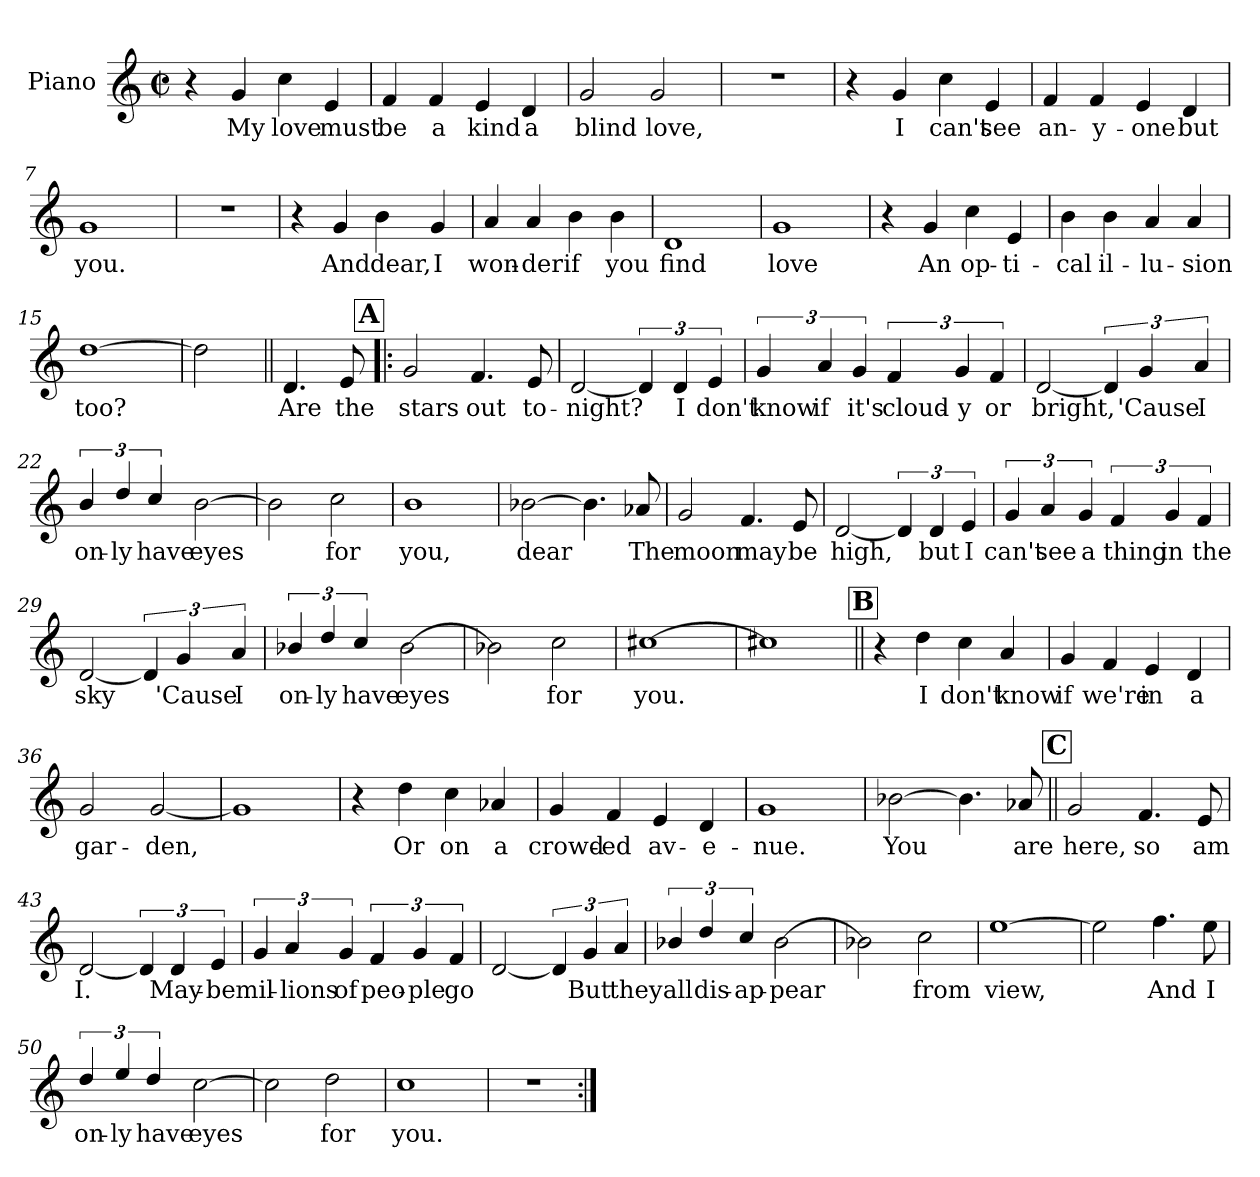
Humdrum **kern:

**kern	**text
*part1	*part1
*staff1	*staff1
*I"Piano	*
*I'Pno	*
*clefG2	*
*k[]	*
*C:	*
*M2/2	*
*met(c|)	*
=1	=1
4r	.
4g/	My
4cc\	love
4e/	must
=2	=2
4f/	be
4f/	a
4e/	kind
4d/	a
=3	=3
2g/	blind
2g/	love,
=4	=4
1r	.
!!LO:LB:g=z
=5	=5
4r	.
4g/	I
4cc\	can't
4e/	see
=6	=6
4f/	an-
4f/	-y-
4e/	-one
4d/	but
=7	=7
1g	you.
=8	=8
1r	.
!!LO:LB:g=z
=9	=9
4r	.
4g/	And
4b\	dear,
4g/	I
=10	=10
4a/	won-
4a/	-der
4b\	if
4b\	you
=11	=11
1d	find
=12	=12
1g	love
!!LO:LB:g=z
=13	=13
4r	.
4g/	An
4cc\	op-
4e/	-ti-
=14	=14
4b\	-cal
4b\	il-
4a/	-lu-
4a/	-sion
=15	=15
[1dd	too?
=16	=16
2dd\]	.
!!LO:LB:g=z
=17||	=17||
4.d/	Are
8e/	the
!!LO:REH:place=s1:a:t=A
=18!|:	=18!|:
2g/	stars
4.f/	out
8e/	to-
=19	=19
[2d/	night?
6d/]	.
6d/	I
6e/	don't
=20	=20
6g/	know
6a/	if
6g/	it's
6f/	cloud-
6g/	-y
6f/	or
!!LO:LB:g=z
=21	=21
[2d/	bright,
6d/]	.
6g/	'Cause
6a/	I
=22	=22
6b/	on-
6dd/	-ly
6cc/	have
[2b\	eyes
=23	=23
2b\]	.
2cc\	for
=24	=24
1b	you,
!!LO:LB:g=z
=25	=25
[2b-X\	dear
4.b-\]	.
8a-X/	The
=26	=26
2g/	moon
4.f/	may
8e/	be
=27	=27
[2d/	high,
6d/]	.
6d/	but
6e/	I
=28	=28
6g/	can't
6a/	see
6g/	a
6f/	thing
6g/	in
6f/	the
!!LO:LB:g=z
=29	=29
[2d/	sky
6d/]	.
6g/	'Cause
6a/	I
=30	=30
6b-X/	on-
6dd/	-ly
6cc/	have
[2b-\	eyes
=31	=31
2b-X\]	.
2cc\	for
=32	=32
[1cc#X	you.
=33	=33
1cc#X]	.
!!LO:PB:g=z
!!LO:REH:place=s1:a:t=B
=34||	=34||
4r	.
4dd\	I
4cc\	don't
4a/	know
=35	=35
4g/	if
4f/	we're
4e/	in
4d/	a
=36	=36
2g/	gar-
[2g/	-den,
=37	=37
1g]	.
!!LO:LB:g=z
=38	=38
4r	.
4dd\	Or
4cc\	on
4a-X/	a
=39	=39
4g/	crowd-
4f/	-ed
4e/	av-
4d/	-e-
=40	=40
1g	-nue.
=41	=41
[2b-X\	You
4.b-\]	.
8a-X/	are
!!LO:LB:g=z
!!LO:REH:place=s1:a:t=C
=42||	=42||
2g/	here,
4.f/	so
8e/	am
=43	=43
[2d/	I.
6d/]	.
6d/	May-
6e/	-be
=44	=44
6g/	mil-
6a/	-lions
6g/	of
6f/	peo-
6g/	-ple
6f/	go
!!LO:LB:g=z
=45	=45
[2d/	.
6d/]	.
6g/	But
6a/	they
=46	=46
6b-X/	all
6dd/	dis-
6cc/	-ap-
[2b-\	-pear
=47	=47
2b-X\]	.
2cc\	from
=48	=48
[1ee	view,
!!LO:LB:g=z
=49	=49
2ee\]	.
4.ff\	And
8ee\	I
=50	=50
6dd/	on-
6ee/	-ly
6dd/	have
[2cc\	eyes
=51	=51
2cc\]	.
2dd\	for
=52	=52
1cc	you.
=53	=53
1r	.
=:|!	=:|!
*-	*-
